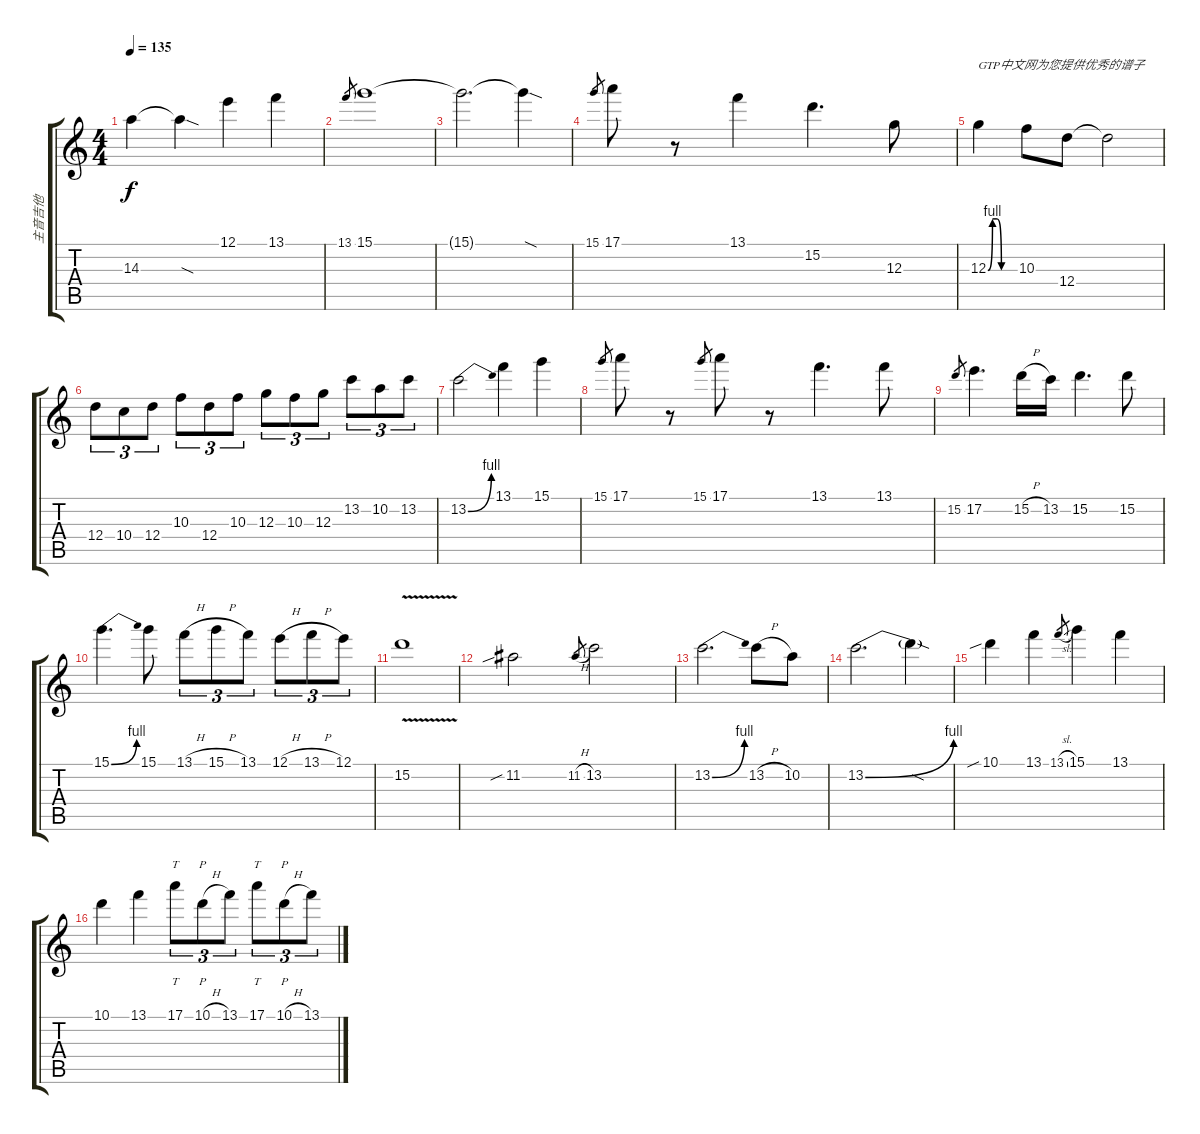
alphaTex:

\track ("主音吉他" "主音吉他") {instrument overdrivenguitar}
\staff {score tabs}
\tuning (E4 B3 G3 D3 A2 E2) {hide}
\ts (4 4)
\tempo 135
\clef g2
\ks c
14.3{t}.4{dy f} 14.3{sod t}.4 12.1.4 13.1.4 |
13.1.8{gr} 15.1.1 |
15.1{t}.2{d} 15.1{sod t}.4 |
15.1.8{gr} 17.1.8 r.8 13.1.4 15.2.4{d} 12.3.8 |
12.3{be (custom 0 0 10 4 20 4 30 0 60 0)}.4{txt "GTP中文网为您提供优秀的谱子"} 10.3.8 12.4.8 12.4{t}.2 |
12.4.8{tu (3 2)} 10.4.8{tu (3 2)} 12.4.8{tu (3 2)} 10.3.8{tu (3 2)} 12.4.8{tu (3 2)} 10.3.8{tu (3 2)} 12.3.8{tu (3 2)} 10.3.8{tu (3 2)} 12.3.8{tu (3 2)} 13.2.8{tu (3 2)} 10.2.8{tu (3 2)} 13.2.8{tu (3 2)} |
13.2{be (bend 0 0 60 4)}.2 13.1.4 15.1.4 |
15.1.8{gr} 17.1.8 r.8 15.1.8{gr} 17.1.8 r.8 13.1.4{d} 13.1.8 |
15.2.8{gr} 17.2.4{d} 15.2{h}.16 13.2.16 15.2.4{d} 15.2.8 |
15.1{be (bend 0 0 60 4)}.4{d} 15.1.8 13.1{h}.8{tu (3 2)} 15.1{h}.8{tu (3 2)} 13.1.8{tu (3 2)} 12.1{h}.8{tu (3 2)} 13.1{h}.8{tu (3 2)} 12.1.8{tu (3 2)} |
15.2{v}.1 |
11.2{sib}.2 11.2{h}.8{gr} 13.2.2 |
13.2{be (bend 0 0 60 4)}.2{d} 13.2{h}.8 10.2.8 |
13.2{be (bend 0 0 60 4)}.2{d} 13.2{sod t}.4 |
10.1{sib}.4 13.1.4 13.1{sl}.8{gr} 15.1.4 13.1.4 |
10.1.4 13.1.4 17.1.8{tt tu (3 2)} 10.1{h}.8{p tu (3 2)} 13.1.8{tu (3 2)} 17.1.8{tt tu (3 2)} 10.1{h}.8{p tu (3 2)} 13.1.8{tu (3 2)}
